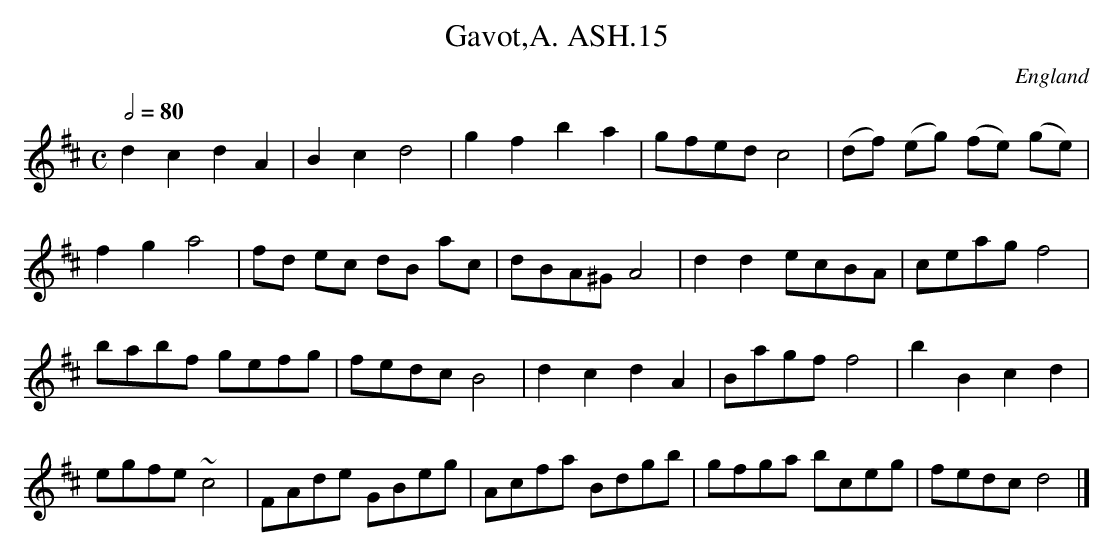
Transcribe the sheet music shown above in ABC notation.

X:1
T:Gavot,A. ASH.15
L:1/8
M:C
O:England
Q:1/2=80
K:D
d2c2d2A2 | B2c2d4 | g2f2b2a2 |\
gfed c4 | (df) (eg) (fe) (ge) |!
f2g2a4 | fd ec dB ac | dBA^G A4 |\
d2d2ecBA | ceag f4 |!
babf gefg | fedc B4 |d2c2d2A2 |\
Bagf f4 |  b2B2c2d2 |!
egfe ~c4 | FAde GBeg | Acfa Bdgb |\
gfga bceg | fedc d4 |]
